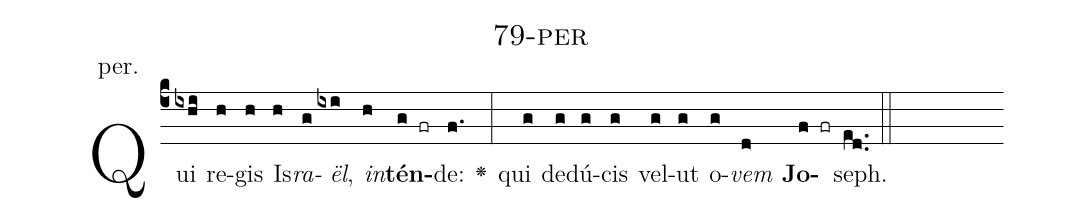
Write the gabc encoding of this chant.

name: 79-per;
annotation: per.;
%%
(c4)Qui(ixhi) re(h)gis(h) Is(h)<i>ra</i>(g)<i>ël</i>,(ixi) <i>in</i>(h)<b>tén</b>(g fr)de:(f.) <v>\greheightstar</v>(:) qui(g) de(g)dú(g)cis(g) vel(g)ut(g) o(g)<i>vem</i>(d) <b>Jo</b>(f fr)seph.(ed..) (::)


%E(g) u(g) o(g) u(d) a(f) e.(ed..) (::)
